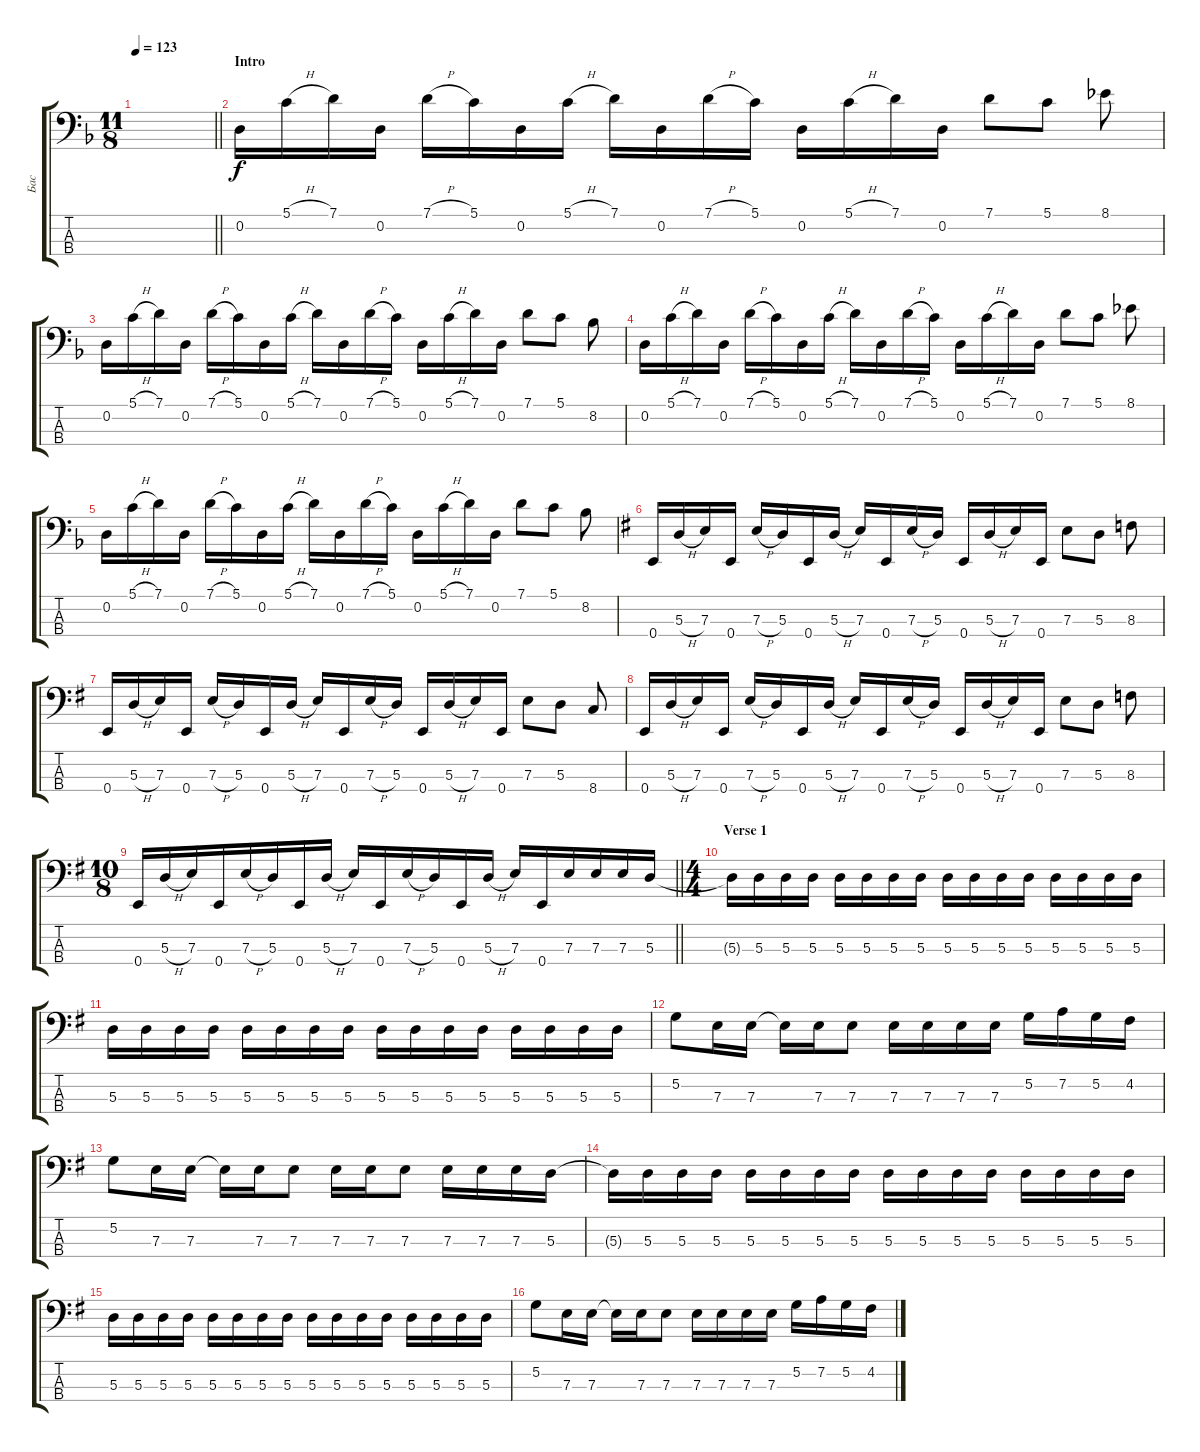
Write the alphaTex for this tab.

\track ("Бас" "Бас") {instrument electricbassfinger}
\staff {score tabs}
\tuning (G2 D2 A1 E1) {hide}
\ts (11 8)
\tempo 123
\clef f4
\barLineRight lightlight
\ks dminor
|
\section ("" "Intro")
0.2.16 5.1{h}.16 7.1.16 0.2.16 7.1{h}.16 5.1.16 0.2.16 5.1{h}.16 7.1.16 0.2.16 7.1{h}.16 5.1.16 0.2.16 5.1{h}.16 7.1.16 0.2.16 7.1.8 5.1.8 8.1.8 |
0.2.16 5.1{h}.16 7.1.16 0.2.16 7.1{h}.16 5.1.16 0.2.16 5.1{h}.16 7.1.16 0.2.16 7.1{h}.16 5.1.16 0.2.16 5.1{h}.16 7.1.16 0.2.16 7.1.8 5.1.8 8.2.8 |
0.2.16 5.1{h}.16 7.1.16 0.2.16 7.1{h}.16 5.1.16 0.2.16 5.1{h}.16 7.1.16 0.2.16 7.1{h}.16 5.1.16 0.2.16 5.1{h}.16 7.1.16 0.2.16 7.1.8 5.1.8 8.1.8 |
0.2.16 5.1{h}.16 7.1.16 0.2.16 7.1{h}.16 5.1.16 0.2.16 5.1{h}.16 7.1.16 0.2.16 7.1{h}.16 5.1.16 0.2.16 5.1{h}.16 7.1.16 0.2.16 7.1.8 5.1.8 8.2.8 |
\ks eminor
0.4.16 5.3{h}.16 7.3.16 0.4.16 7.3{h}.16 5.3.16 0.4.16 5.3{h}.16 7.3.16 0.4.16 7.3{h}.16 5.3.16 0.4.16 5.3{h}.16 7.3.16 0.4.16 7.3.8 5.3.8 8.3.8 |
0.4.16 5.3{h}.16 7.3.16 0.4.16 7.3{h}.16 5.3.16 0.4.16 5.3{h}.16 7.3.16 0.4.16 7.3{h}.16 5.3.16 0.4.16 5.3{h}.16 7.3.16 0.4.16 7.3.8 5.3.8 8.4.8 |
0.4.16 5.3{h}.16 7.3.16 0.4.16 7.3{h}.16 5.3.16 0.4.16 5.3{h}.16 7.3.16 0.4.16 7.3{h}.16 5.3.16 0.4.16 5.3{h}.16 7.3.16 0.4.16 7.3.8 5.3.8 8.3.8 |
\ts (10 8)
\barLineRight lightlight
0.4.16 5.3{h}.16 7.3.16 0.4.16 7.3{h}.16 5.3.16 0.4.16 5.3{h}.16 7.3.16 0.4.16 7.3{h}.16 5.3.16 0.4.16 5.3{h}.16 7.3.16 0.4.16 7.3.16 7.3.16 7.3.16 5.3.16 |
\ts (4 4)
\section ("" "Verse 1")
5.3{t}.16 5.3.16 5.3.16 5.3.16 5.3.16 5.3.16 5.3.16 5.3.16 5.3.16 5.3.16 5.3.16 5.3.16 5.3.16 5.3.16 5.3.16 5.3.16 |
5.3.16 5.3.16 5.3.16 5.3.16 5.3.16 5.3.16 5.3.16 5.3.16 5.3.16 5.3.16 5.3.16 5.3.16 5.3.16 5.3.16 5.3.16 5.3.16 |
5.2.8 7.3.16 7.3.16 7.3{t}.16 7.3.16 7.3.8 7.3.16 7.3.16 7.3.16 7.3.16 5.2.16 7.2.16 5.2.16 4.2.16 |
5.2.8 7.3.16 7.3.16 7.3{t}.16 7.3.16 7.3.8 7.3.16 7.3.16 7.3.8 7.3.16 7.3.16 7.3.16 5.3.16 |
5.3{t}.16 5.3.16 5.3.16 5.3.16 5.3.16 5.3.16 5.3.16 5.3.16 5.3.16 5.3.16 5.3.16 5.3.16 5.3.16 5.3.16 5.3.16 5.3.16 |
5.3.16 5.3.16 5.3.16 5.3.16 5.3.16 5.3.16 5.3.16 5.3.16 5.3.16 5.3.16 5.3.16 5.3.16 5.3.16 5.3.16 5.3.16 5.3.16 |
5.2.8 7.3.16 7.3.16 7.3{t}.16 7.3.16 7.3.8 7.3.16 7.3.16 7.3.16 7.3.16 5.2.16 7.2.16 5.2.16 4.2.16
